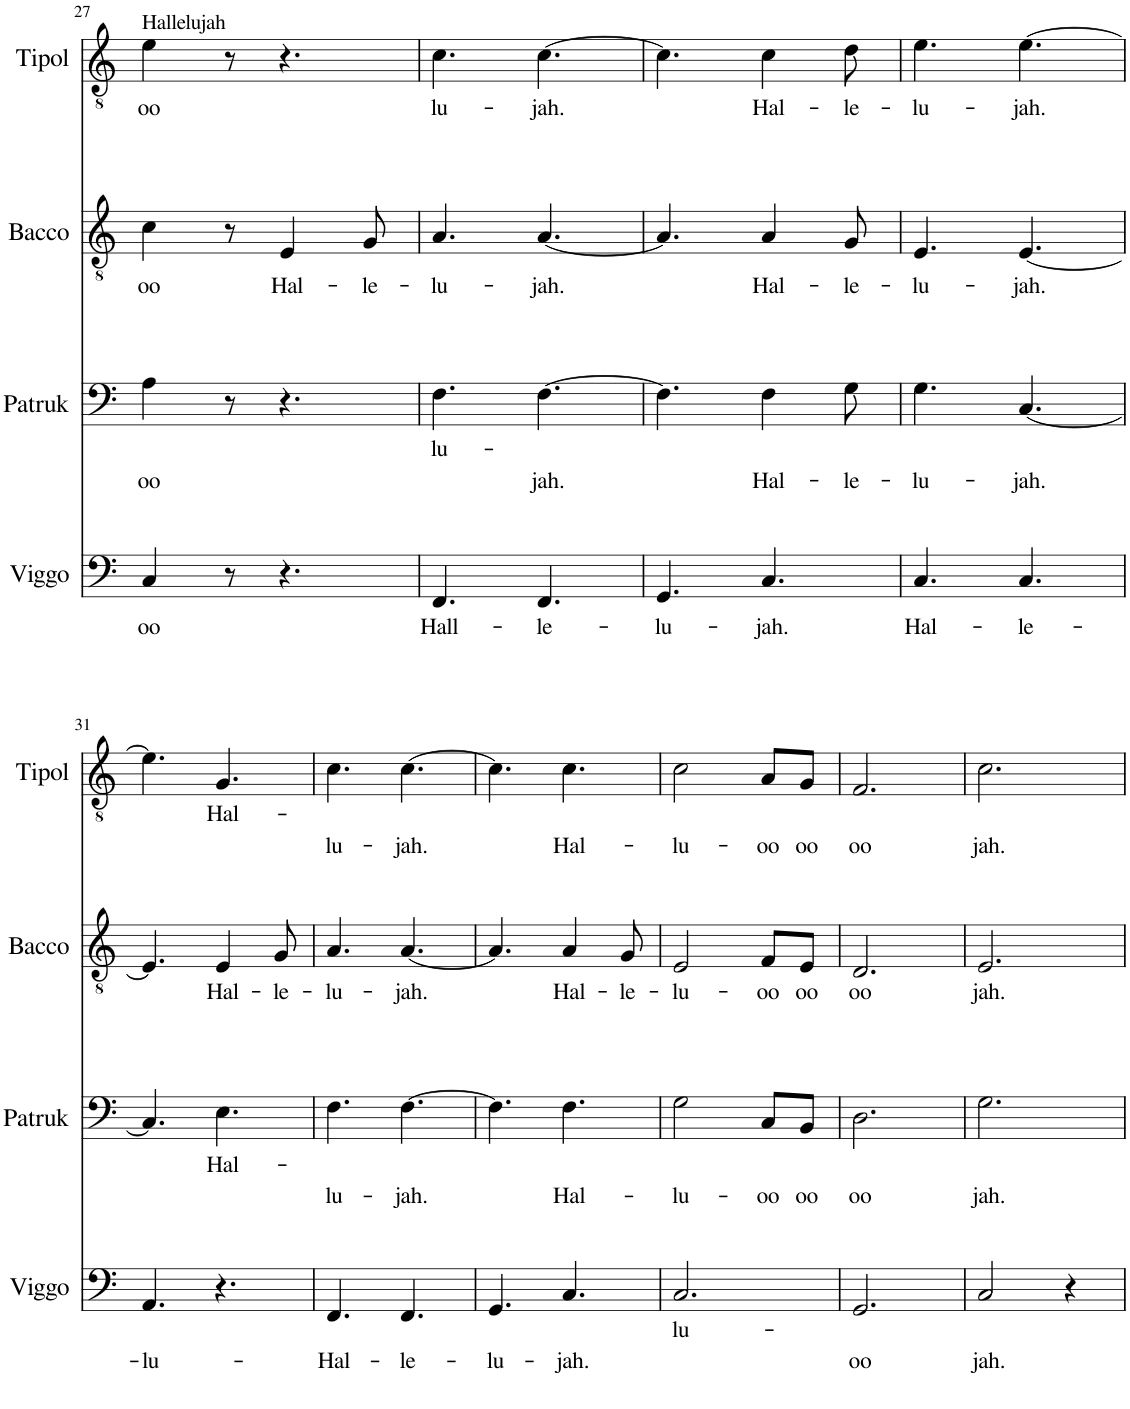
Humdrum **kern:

**kern	**text	**kern	**text	**kern	**text	**kern	**text
*part4	*part4	*part3	*part3	*part2	*part2	*part1	*part1
*staff4	*staff4	*staff3	*staff3	*staff2	*staff2	*staff1	*staff1
*I"Viggo	*	*I"Patruk	*	*I"Bacco	*	*I"Tipol	*
*I'Viggo	*	*I'Patruk	*	*I'Bacco	*	*I'Tipol	*
!!LO:PB:g=z
*clefF4	*	*clefF4	*	*clefGv2	*	*clefGv2	*
*k[]	*	*k[]	*	*k[]	*	*k[]	*
*M6/8	*	*M6/8	*	*M6/8	*	*M6/8	*
=27	=27	=27	=27	=27	=27	=27	=27
!	!	!	!	!	!	!LO:TX:a:t=Hallelujah	!
!	!LO:LY:b	!	!LO:LY:b	!	!LO:LY:b	!	!LO:LY:b
4C/	oo	4A\	oo	4c\	oo	4e\	oo
8r	.	8r	.	8r	.	8r	.
!	!	!	!	!	!LO:LY:b	!	!
4.r	.	4.r	.	4E/	Hal-	4.r	.
!	!	!	!	!	!LO:LY:b	!	!
.	.	.	.	8G/	-le-	.	.
=28	=28	=28	=28	=28	=28	=28	=28
!	!LO:LY:b	!	!LO:LY:b	!	!LO:LY:b	!	!LO:LY:b
4.FF/	Hall-	4.F\	lu-	4.A/	-lu-	4.c\	lu-
!	!LO:LY:b	!	!LO:LY:b	!	!LO:LY:b	!	!LO:LY:b
4.FF/	-le-	[4.F\	-jah.	[4.A/	-jah.	[4.c\	-jah.
=29	=29	=29	=29	=29	=29	=29	=29
!	!LO:LY:b	!	!	!	!	!	!
4.GG/	-lu-	4.F\]	.	4.A/]	.	4.c\]	.
!	!LO:LY:b	!	!LO:LY:b	!	!LO:LY:b	!	!LO:LY:b
4.C/	-jah.	4F\	Hal-	4A/	Hal-	4c\	Hal-
!	!	!	!LO:LY:b	!	!LO:LY:b	!	!LO:LY:b
.	.	8G\	le-	8G/	-le-	8d\	le-
=30	=30	=30	=30	=30	=30	=30	=30
!	!LO:LY:b	!	!LO:LY:b	!	!LO:LY:b	!	!LO:LY:b
4.C/	Hal-	4.G\	-lu-	4.E/	-lu-	4.e\	-lu-
!	!LO:LY:b	!	!LO:LY:b	!	!LO:LY:b	!	!LO:LY:b
4.C/	-le-	[4.C/	-jah.	[4.E/	-jah.	[4.e\	-jah.
!!LO:LB:g=z
=31	=31	=31	=31	=31	=31	=31	=31
!	!LO:LY:b	!	!	!	!	!	!
4.AA/	-lu-	4.C/]	.	4.E/]	.	4.e\]	.
!	!	!	!LO:LY:b	!	!LO:LY:b	!	!LO:LY:b
4.r	.	4.E\	Hal-	4E/	Hal-	4.G/	-Hal-
!	!	!	!	!	!LO:LY:b	!	!
.	.	.	.	8G/	-le-	.	.
=32	=32	=32	=32	=32	=32	=32	=32
!	!LO:LY:b	!	!LO:LY:b	!	!LO:LY:b	!	!LO:LY:b
4.FF/	Hal-	4.F\	-lu-	4.A/	-lu-	4.c\	lu-
!	!LO:LY:b	!	!LO:LY:b	!	!LO:LY:b	!	!LO:LY:b
4.FF/	-le-	[4.F\	-jah.	[4.A/	-jah.	[4.c\	-jah.
=33	=33	=33	=33	=33	=33	=33	=33
!	!LO:LY:b	!	!	!	!	!	!
4.GG/	-lu-	4.F\]	.	4.A/]	.	4.c\]	.
!	!LO:LY:b	!	!LO:LY:b	!	!LO:LY:b	!	!LO:LY:b
4.C/	-jah.	4.F\	Hal-	4A/	Hal-	4.c\	Hal-
!	!	!	!	!	!LO:LY:b	!	!
.	.	.	.	8G/	-le-	.	.
=34	=34	=34	=34	=34	=34	=34	=34
!	!LO:LY:b	!	!LO:LY:b	!	!LO:LY:b	!	!LO:LY:b
2.C/	lu-	2G\	-lu-	2E/	-lu-	2c\	-lu-
!	!	!	!LO:LY:b	!	!LO:LY:b	!	!LO:LY:b
.	.	8C/L	-oo	8F/L	-oo	8A/L	-oo
!	!	!	!LO:LY:b	!	!LO:LY:b	!	!LO:LY:b
.	.	8BB/J	oo	8E/J	oo	8G/J	oo
=35	=35	=35	=35	=35	=35	=35	=35
!	!LO:LY:b	!	!LO:LY:b	!	!LO:LY:b	!	!LO:LY:b
2.GG/	-oo	2.D\	oo	2.D/	oo	2.F/	oo
=36	=36	=36	=36	=36	=36	=36	=36
!	!LO:LY:b	!	!LO:LY:b	!	!LO:LY:b	!	!LO:LY:b
2C/	jah.	2.G\	jah.	2.E/	jah.	2.c\	jah.
4r	.	.	.	.	.	.	.
=	=	=	=	=	=	=	=
*-	*-	*-	*-	*-	*-	*-	*-
